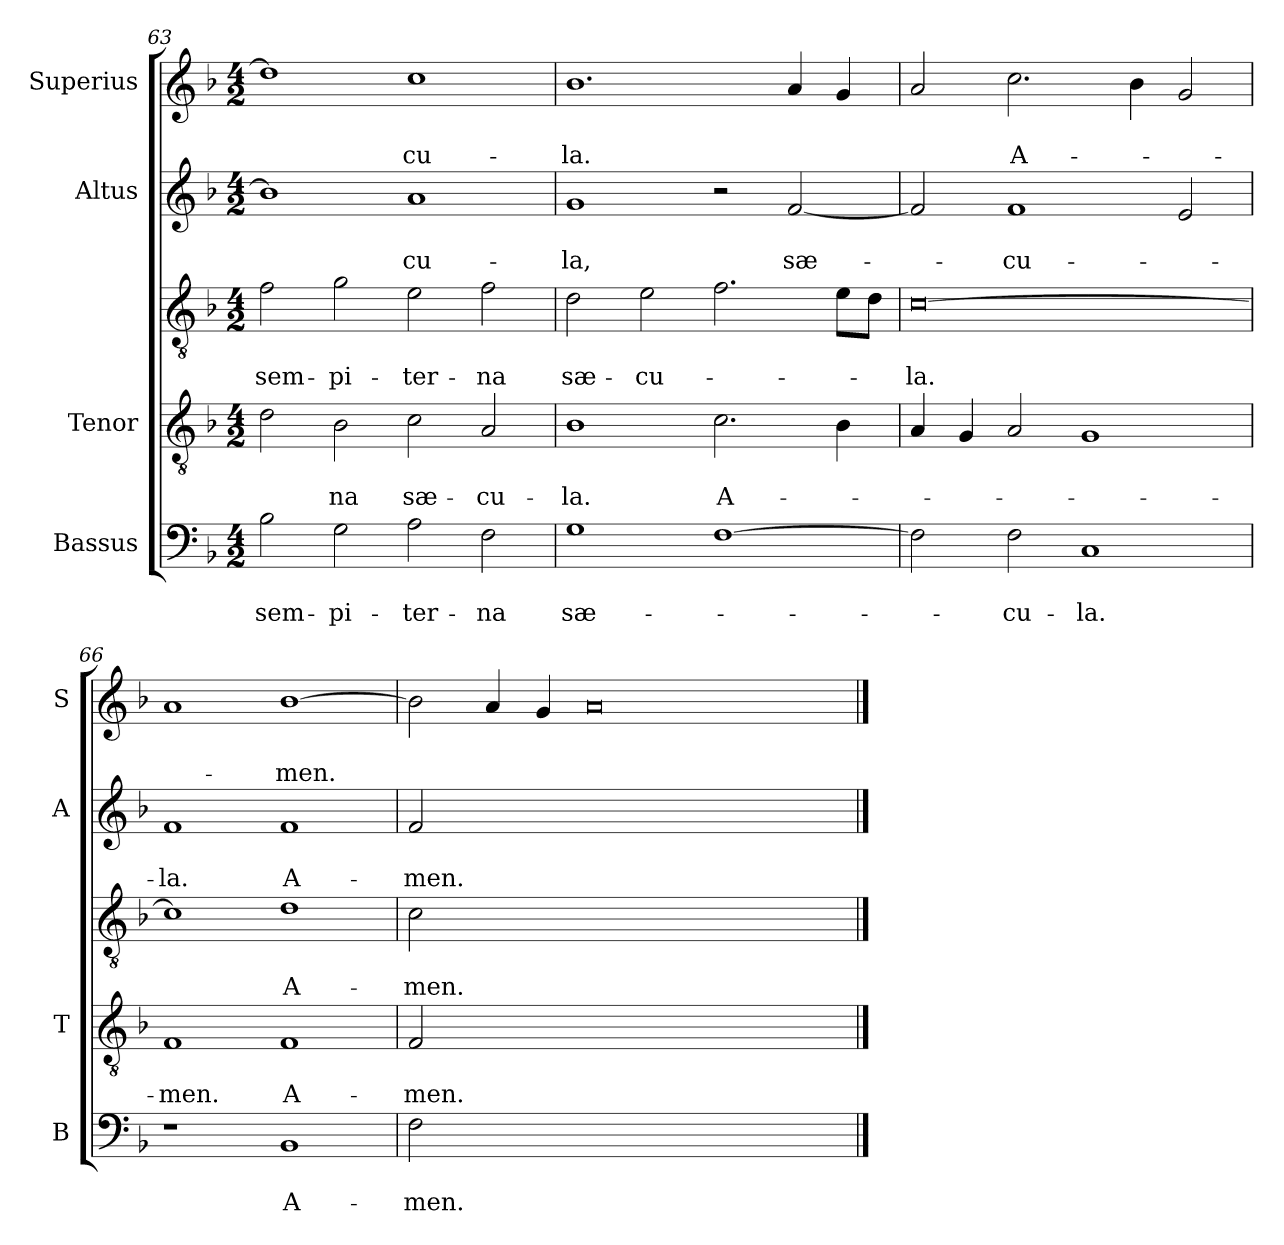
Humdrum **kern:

**kern	**text	**text	**kern	**text	**text	**kern	**text	**text	**kern	**text	**text	**kern	**text	**text
*part5	*part5	*part5	*part4	*part4	*part4	*part3	*part3	*part3	*part2	*part2	*part2	*part1	*part1	*part1
*staff5	*staff5	*staff5	*staff4	*staff4	*staff4	*staff3	*staff3	*staff3	*staff2	*staff2	*staff2	*staff1	*staff1	*staff1
*I"Bassus	*	*	*I"Tenor	*	*	*	*	*	*I"Altus	*	*	*I"Superius	*	*
*I'B	*	*	*I'T	*	*	*	*	*	*I'A	*	*	*I'S	*	*
*clefF4	*	*	*clefGv2	*	*	*clefGv2	*	*	*clefG2	*	*	*clefG2	*	*
*k[b-]	*	*	*k[b-]	*	*	*k[b-]	*	*	*k[b-]	*	*	*k[b-]	*	*
*F:	*	*	*F:	*	*	*F:	*	*	*F:	*	*	*F:	*	*
*M4/2	*	*	*M4/2	*	*	*M4/2	*	*	*M4/2	*	*	*M4/2	*	*
=63	=63	=63	=63	=63	=63	=63	=63	=63	=63	=63	=63	=63	=63	=63
!	!	!LO:LY:b	!	!	!	!	!	!LO:LY:b	!	!	!	!	!	!
2B-\	.	sem-	2d\	.	.	2f\	.	sem-	1b-]	.	.	1dd]	.	.
!	!	!LO:LY:b	!	!	!LO:LY:b	!	!	!LO:LY:b	!	!	!	!	!	!
2G\	.	-pi-	2B-\	.	-na	2g\	.	-pi-	.	.	.	.	.	.
!	!	!LO:LY:b	!	!	!LO:LY:b	!	!	!LO:LY:b	!	!	!LO:LY:b	!	!	!LO:LY:b
2A\	.	-ter-	2c\	.	sæ-	2e\	.	-ter-	1a	.	-cu-	1cc	.	-cu-
!	!	!LO:LY:b	!	!	!LO:LY:b	!	!	!LO:LY:b	!	!	!	!	!	!
2F\	.	-na	2A/	.	-cu-	2f\	.	-na	.	.	.	.	.	.
!!LO:LB:g=z
=64	=64	=64	=64	=64	=64	=64	=64	=64	=64	=64	=64	=64	=64	=64
!	!	!LO:LY:b	!	!	!LO:LY:b	!	!	!LO:LY:b	!	!	!LO:LY:b	!	!	!LO:LY:b
1G	.	sæ-	1B-	.	-la.	2d\	.	sæ-	1g	.	-la,	1.b-	.	-la.
!	!	!	!	!	!	!	!	!LO:LY:b	!	!	!	!	!	!
.	.	.	.	.	.	2e\	.	-cu-	.	.	.	.	.	.
!	!	!	!	!	!LO:LY:b	!	!	!	!	!	!	!	!	!
[1F	.	.	2.c\	.	A-	2.f\	.	.	2r	.	.	.	.	.
!	!	!	!	!	!	!	!	!	!	!	!LO:LY:b	!	!	!
.	.	.	.	.	.	.	.	.	[2f/	.	sæ-	4a/	.	.
.	.	.	4B-\	.	.	8e\L	.	.	.	.	.	4g/	.	.
.	.	.	.	.	.	8d\J	.	.	.	.	.	.	.	.
=65	=65	=65	=65	=65	=65	=65	=65	=65	=65	=65	=65	=65	=65	=65
!	!	!	!	!	!	!	!	!LO:LY:b	!	!	!	!	!	!
2F\]	.	.	4A/	.	.	[0c	.	-la.	2f/]	.	.	2a/	.	.
.	.	.	4G/	.	.	.	.	.	.	.	.	.	.	.
!	!	!LO:LY:b	!	!	!	!	!	!	!	!	!LO:LY:b	!	!	!LO:LY:b
2F\	.	-cu-	2A/	.	.	.	.	.	1f	.	-cu-	2.cc\	.	A-
!	!	!LO:LY:b	!	!	!	!	!	!	!	!	!	!	!	!
1C	.	-la.	1G	.	.	.	.	.	.	.	.	.	.	.
.	.	.	.	.	.	.	.	.	.	.	.	4b-\	.	.
.	.	.	.	.	.	.	.	.	2e/	.	.	2g/	.	.
=66	=66	=66	=66	=66	=66	=66	=66	=66	=66	=66	=66	=66	=66	=66
!	!	!	!	!	!LO:LY:b	!	!	!	!	!	!LO:LY:b	!	!	!
1r	.	.	1F	.	-men.	1c]	.	.	1f	.	-la.	1a	.	.
!	!	!LO:LY:b	!	!	!LO:LY:b	!	!	!LO:LY:b	!	!	!LO:LY:b	!	!	!LO:LY:b
1BB-	.	A-	1F	.	A-	1d	.	A-	1f	.	A-	[1b-	.	-men.
=67	=67	=67	=67	=67	=67	=67	=67	=67	=67	=67	=67	=67	=67	=67
!	!	!LO:LY:b	!	!	!LO:LY:b	!	!	!LO:LY:b	!	!	!LO:LY:b	!	!	!
2F\	.	-men.	2F/	.	-men.	2c\	.	-men.	2f/	.	-men.	2b-\]	.	.
2ryy	.	.	2ryy	.	.	2ryy	.	.	2ryy	.	.	4a/	.	.
.	.	.	.	.	.	.	.	.	.	.	.	4g/	.	.
1ryy	.	.	1ryy	.	.	1ryy	.	.	1ryy	.	.	0a	.	.
1ryy	.	.	1ryy	.	.	1ryy	.	.	2ryy	.	.	.	.	.
.	.	.	.	.	.	.	.	.	2ryy	.	.	.	.	.
==	==	==	==	==	==	==	==	==	==	==	==	==	==	==
*-	*-	*-	*-	*-	*-	*-	*-	*-	*-	*-	*-	*-	*-	*-
